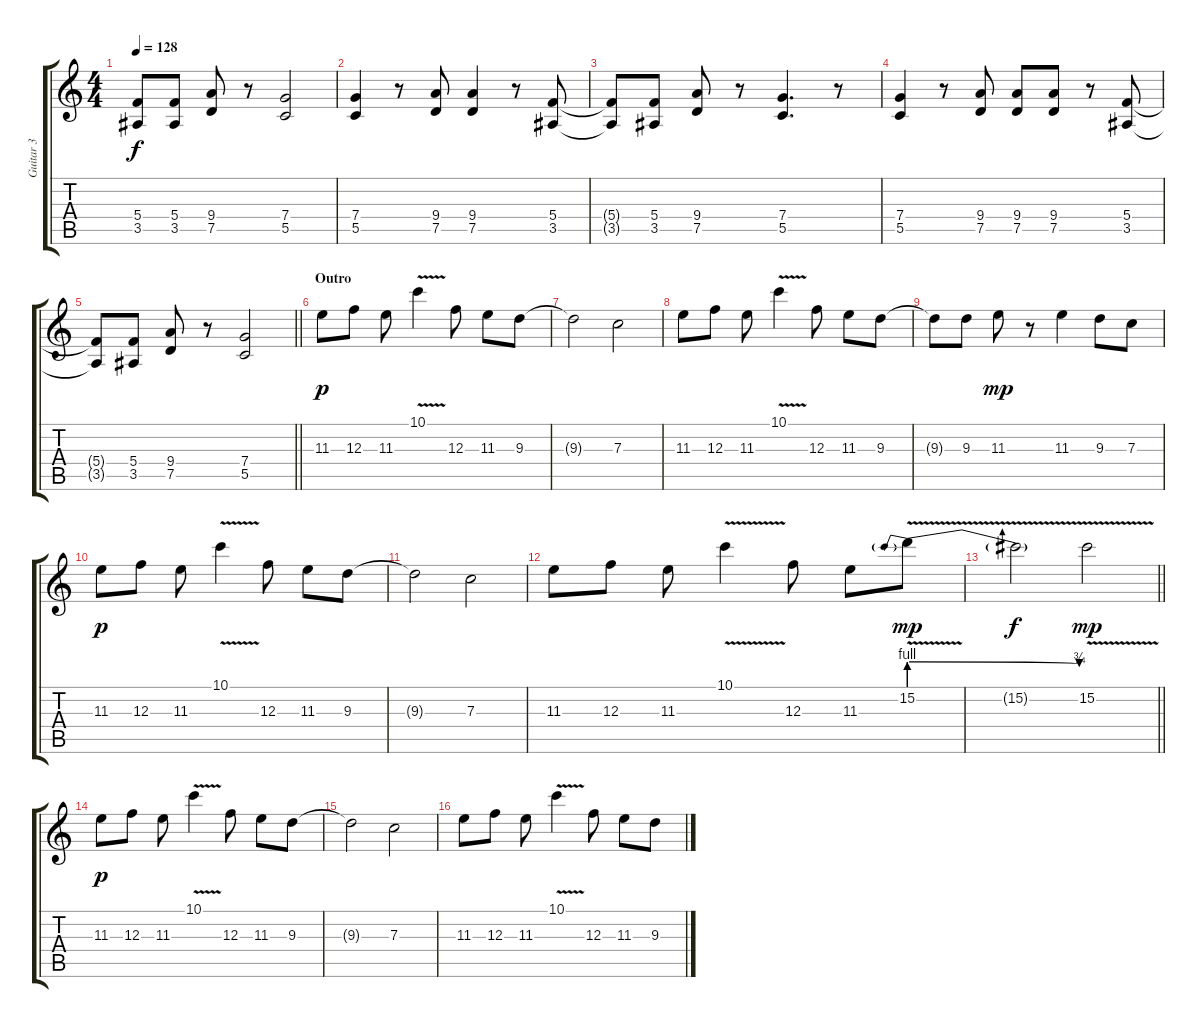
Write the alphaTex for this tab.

\track ("Guitar 3" "Guitar 3") {instrument distortionguitar}
\staff {score tabs}
\tuning (D4 A3 F3 C3 G2 D2) {hide}
\ts (4 4)
\tempo 128
\clef g2
\ks c
(5.4{t} 3.5{t}).8{dy f} (5.4 3.5).8 (9.4 7.5).8 r.8 (7.4 5.5).2 |
(7.4 5.5).4 r.8 (9.4 7.5).8 (9.4 7.5).4 r.8 (5.4 3.5).8 |
(5.4{t} 3.5{t}).8 (5.4 3.5).8 (9.4 7.5).8 r.8 (7.4 5.5).4{d} r.8 |
(7.4 5.5).4 r.8 (9.4 7.5).8 (9.4 7.5).8 (9.4 7.5).8 r.8 (5.4 3.5).8 |
\barLineRight lightlight
(5.4{t} 3.5{t}).8 (5.4 3.5).8 (9.4 7.5).8 r.8 (7.4 5.5).2 |
\section ("" "Outro")
11.3.8{dy p volume 6 instrument distortionguitar} 12.3.8 11.3.8 10.1{v}.4 12.3.8 11.3.8 9.3.8 |
9.3{t}.2 7.3.2 |
11.3.8{volume 6 instrument distortionguitar} 12.3.8 11.3.8 10.1{v}.4 12.3.8 11.3.8 9.3.8 |
9.3{t}.8 9.3.8 11.3.8{dy mp} r.8 11.3.4 9.3.8 7.3.8 |
11.3.8{dy p volume 6 instrument distortionguitar} 12.3.8 11.3.8 10.1{v}.4 12.3.8 11.3.8 9.3.8 |
9.3{t}.2 7.3.2 |
11.3.8{volume 6 instrument distortionguitar} 12.3.8 11.3.8 10.1{v}.4 12.3.8 11.3.8 15.2{be (prebendrelease 0 4 60 3) v}.8{dy mp volume 13} |
\barLineRight lightlight
15.2{t}.2{dy f} 15.2{v}.2{dy mp} |
11.3.8{dy p volume 6 instrument distortionguitar} 12.3.8 11.3.8 10.1{v}.4 12.3.8 11.3.8 9.3.8 |
9.3{t}.2 7.3.2 |
11.3.8{volume 6 instrument distortionguitar} 12.3.8 11.3.8 10.1{v}.4 12.3.8 11.3.8 9.3.8
